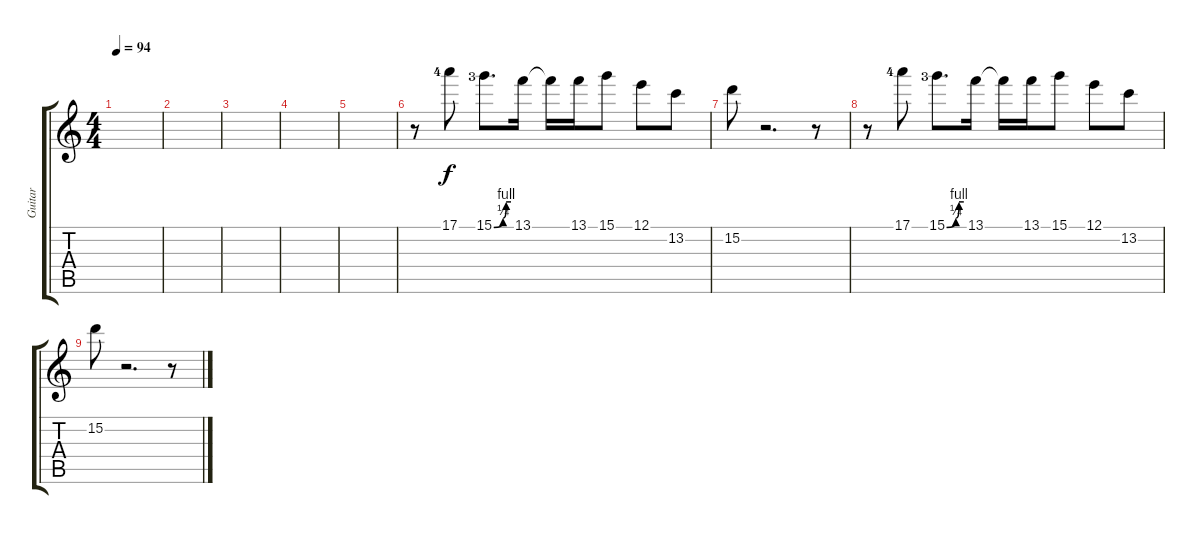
\track ("Guitar" "Guitar") {instrument electricguitarclean}
\staff {score tabs}
\tuning (E4 B3 G3 D3 A2 E2) {hide}
\ts (4 4)
\tempo 94
\clef g2
\ks c
|
|
|
|
|
r.8 17.1{lf 5}.8 15.1{be (custom 0 0 32 1 43 4 60 4) lf 4}.8{d} 13.1.16 13.1{t}.16 13.1.16 15.1.8 12.1.8 13.2.8 |
15.2.8 r.2{d} r.8 |
r.8 17.1{lf 5}.8 15.1{be (custom 0 0 32 1 43 4 60 4) lf 4}.8{d} 13.1.16 13.1{t}.16 13.1.16 15.1.8 12.1.8 13.2.8 |
15.2.8 r.2{d} r.8
